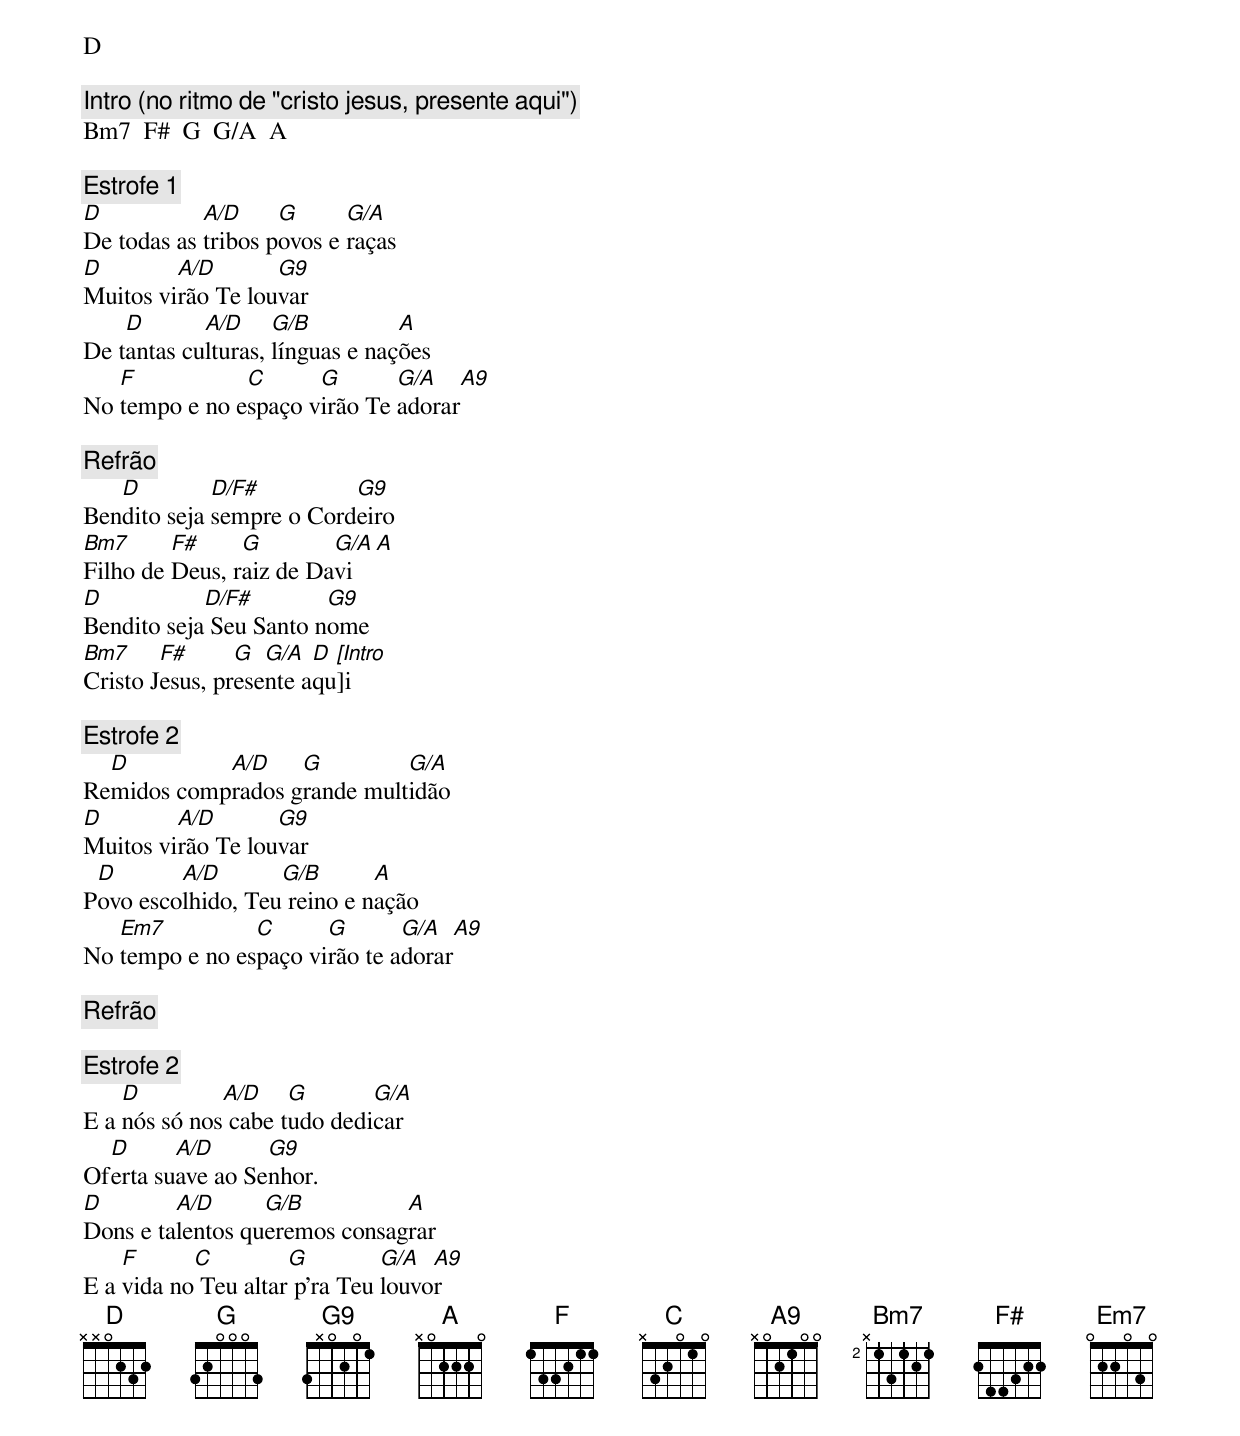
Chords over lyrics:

D

[Intro] (no ritmo de "cristo jesus, presente aqui")
Bm7  F#  G  G/A  A

[Estrofe 1]
D           A/D     G      G/A
De todas as tribos povos e raças
D        A/D       G9
Muitos virão Te louvar
    D       A/D     G/B          A
De tantas culturas, línguas e nações
   F           C      G       G/A   A9
No tempo e no espaço virão Te adorar

[Refrão]
   D         D/F#         G9
Bendito seja sempre o Cordeiro
Bm7      F#     G        G/A  A
Filho de Deus, raiz de Davi
D           D/F#        G9
Bendito seja Seu Santo nome
Bm7     F#      G  G/A  D [Intro]
Cristo Jesus, presente aqui

[Estrofe 2]
  D         A/D    G         G/A
Remidos comprados grande multidão
D        A/D       G9
Muitos virão Te louvar
 D       A/D       G/B       A
Povo escolhido, Teu reino e nação
   Em7          C      G       G/A   A9
No tempo e no espaço virão te adorar

[Refrão]

[Estrofe 2]
    D         A/D    G       G/A
E a nós só nos cabe tudo dedicar
  D      A/D      G9
Oferta suave ao Senhor.
D        A/D      G/B          A
Dons e talentos queremos consagrar
    F      C         G         G/A  A9
E a vida no Teu altar p'ra Teu louvor
